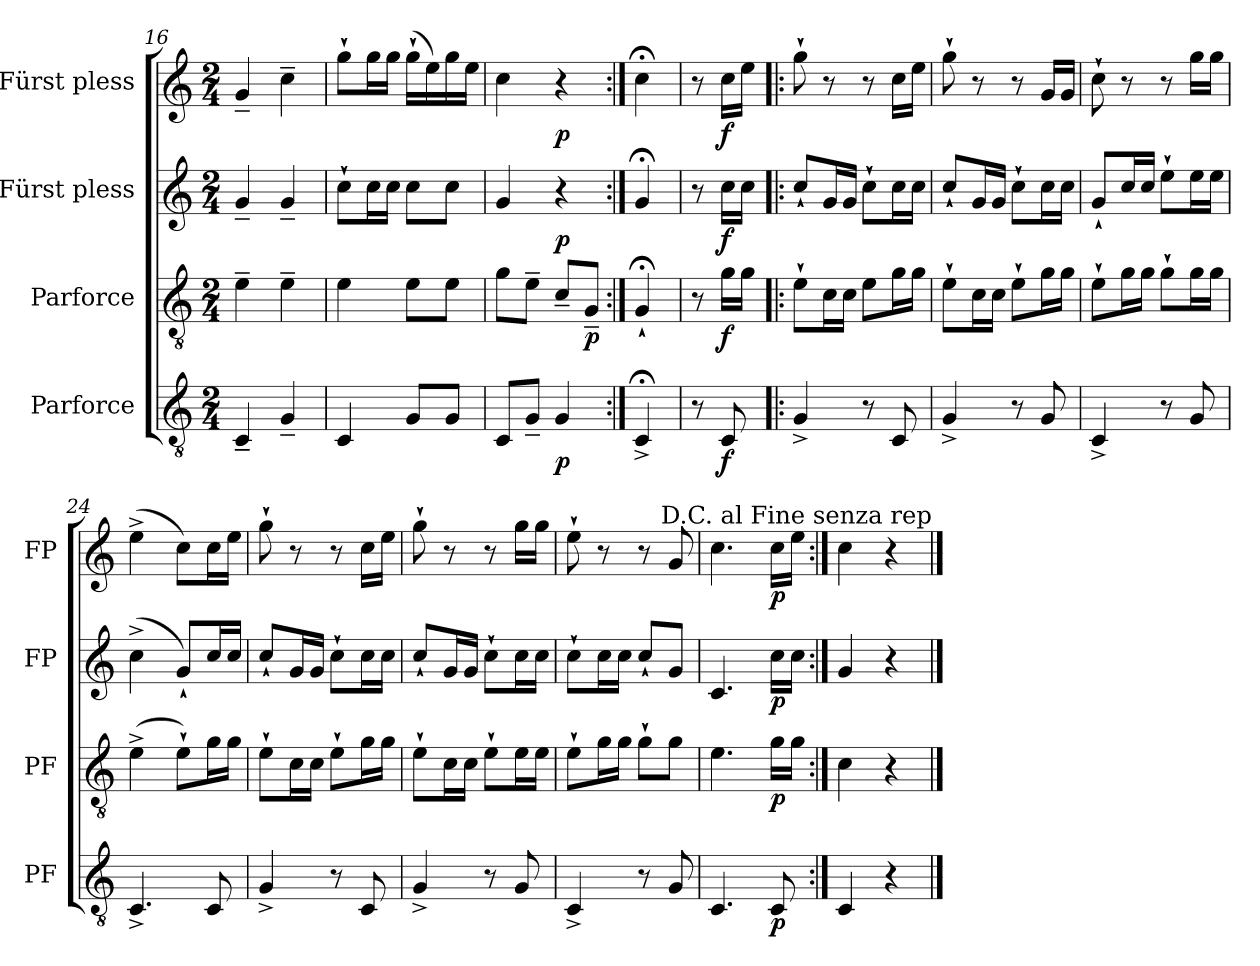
**kern	**dynam	**kern	**dynam	**kern	**dynam	**kern	**dynam
*part4	*part4	*part3	*part3	*part2	*part2	*part1	*part1
*staff4	*staff4	*staff3	*staff3	*staff2	*staff2	*staff1	*staff1
*I"Parforce	*	*I"Parforce	*	*I"Fürst pless	*	*I"Fürst pless	*
*I'PF	*	*I'PF	*	*I'FP	*	*I'FP	*
*clefGv2	*	*clefGv2	*	*clefG2	*	*clefG2	*
*ITrd4c7	*	*ITrd4c7	*	*ITrd4c7	*	*ITrd4c7	*
*k[b-]	*	*k[b-]	*	*k[b-]	*	*k[b-]	*
*M2/4	*	*M2/4	*	*M2/4	*	*M2/4	*
=16	=16	=16	=16	=16	=16	=16	=16
4FF~/	.	4A~\	.	4c~/	.	4c~/	.
4C~/	.	4A~\	.	4c~/	.	4f~\	.
=17	=17	=17	=17	=17	=17	=17	=17
4FF/	.	4A\	.	8f`\L	.	8cc`\L	.
.	.	.	.	16f\L	.	16cc\L	.
.	.	.	.	16f\JJ	.	16cc\JJ	.
8C/L	.	8A\L	.	8f\L	.	(>16cc`\LL	.
.	.	.	.	.	.	16a\)	.
8C/J	.	8A\J	.	8f\J	.	16cc\	.
.	.	.	.	.	.	16a\JJ	.
!!LO:PB:g=z
=18	=18	=18	=18	=18	=18	=18	=18
8FF/L	.	8c\L	.	4c/	.	4f\	.
8C~/J	.	8A~\J	.	.	.	.	.
!	!LO:DY:b	!	!	!	!LO:DY:b	!	!LO:DY:b
4C/	p	8F~/L	.	4r	p	4r	p
!	!	!	!LO:DY:b	!	!	!	!
.	.	8C~/J	p	.	.	.	.
=19:|!	=19:|!	=19:|!	=19:|!	=19:|!	=19:|!	=19:|!	=19:|!
4FF;<^/	.	4C;<`/	.	4c;</	.	4f;<\	.
=20	=20	=20	=20	=20	=20	=20	=20
8r	.	8r	.	8r	.	8r	.
!	!LO:DY:b	!	!LO:DY:b	!	!LO:DY:b	!	!LO:DY:b
8FF/	f	16c\LL	f	16f\LL	f	16f\LL	f
.	.	16c\JJ	.	16f\JJ	.	16a\JJ	.
=21!|:	=21!|:	=21!|:	=21!|:	=21!|:	=21!|:	=21!|:	=21!|:
4C^/	.	8A`\L	.	8f`/L	.	8cc`\	.
.	.	16F\L	.	16c/L	.	8r	.
.	.	16F\JJ	.	16c/JJ	.	.	.
8r	.	8A\L	.	8f`\L	.	8r	.
8FF/	.	16c\L	.	16f\L	.	16f\LL	.
.	.	16c\JJ	.	16f\JJ	.	16a\JJ	.
=22	=22	=22	=22	=22	=22	=22	=22
4C^/	.	8A`\L	.	8f`/L	.	8cc`\	.
.	.	16F\L	.	16c/L	.	8r	.
.	.	16F\JJ	.	16c/JJ	.	.	.
8r	.	8A`\L	.	8f`\L	.	8r	.
8C/	.	16c\L	.	16f\L	.	16c/LL	.
.	.	16c\JJ	.	16f\JJ	.	16c/JJ	.
=23	=23	=23	=23	=23	=23	=23	=23
4FF^/	.	8A`\L	.	8c`/L	.	8f`\	.
.	.	16c\L	.	16f/L	.	8r	.
.	.	16c\JJ	.	16f/JJ	.	.	.
8r	.	8c`\L	.	8a`\L	.	8r	.
8C/	.	16c\L	.	16a\L	.	16cc\LL	.
.	.	16c\JJ	.	16a\JJ	.	16cc\JJ	.
=24	=24	=24	=24	=24	=24	=24	=24
4.FF^/	.	(>4A^\	.	(>4f^\	.	(>4a^\	.
.	.	8A`\L)	.	8c`/L)	.	8f\L)	.
8FF/	.	16c\L	.	16f/L	.	16f\L	.
.	.	16c\JJ	.	16f/JJ	.	16a\JJ	.
=25	=25	=25	=25	=25	=25	=25	=25
4C^/	.	8A`\L	.	8f`/L	.	8cc`\	.
.	.	16F\L	.	16c/L	.	8r	.
.	.	16F\JJ	.	16c/JJ	.	.	.
8r	.	8A`\L	.	8f`\L	.	8r	.
8FF/	.	16c\L	.	16f\L	.	16f\LL	.
.	.	16c\JJ	.	16f\JJ	.	16a\JJ	.
=26	=26	=26	=26	=26	=26	=26	=26
4C^/	.	8A`\L	.	8f`/L	.	8cc`\	.
.	.	16F\L	.	16c/L	.	8r	.
.	.	16F\JJ	.	16c/JJ	.	.	.
8r	.	8A`\L	.	8f`\L	.	8r	.
8C/	.	16A\L	.	16f\L	.	16cc\LL	.
.	.	16A\JJ	.	16f\JJ	.	16cc\JJ	.
!!LO:LB:g=z
=27	=27	=27	=27	=27	=27	=27	=27
4FF^/	.	8A`\L	.	8f`\L	.	8a`\	.
.	.	16c\L	.	16f\L	.	8r	.
.	.	16c\JJ	.	16f\JJ	.	.	.
8r	.	8c`\L	.	8f`/L	.	8r	.
8C/	.	8c\J	.	8c/J	.	8c/	.
=28	=28	=28	=28	=28	=28	=28	=28
4.FF/	.	4.A\	.	4.F/	.	4.f\	.
!	!LO:DY:b	!	!LO:DY:b	!	!LO:DY:b	!	!LO:DY:b
8FF/	p	16c\LL	p	16f\LL	p	16f\LL	p
.	.	16c\JJ	.	16f\JJ	.	16a\JJ	.
=29:|!	=29:|!	=29:|!	=29:|!	=29:|!	=29:|!	=29:|!	=29:|!
4FF/	.	4F\	.	4c/	.	4f\	.
4r	.	4r	.	4r	.	4r	.
!	!	!	!	!	!	!LO:TX:a:t=D.C. al Fine senza rep	!
==	==	==	==	==	==	==	==
*-	*-	*-	*-	*-	*-	*-	*-
